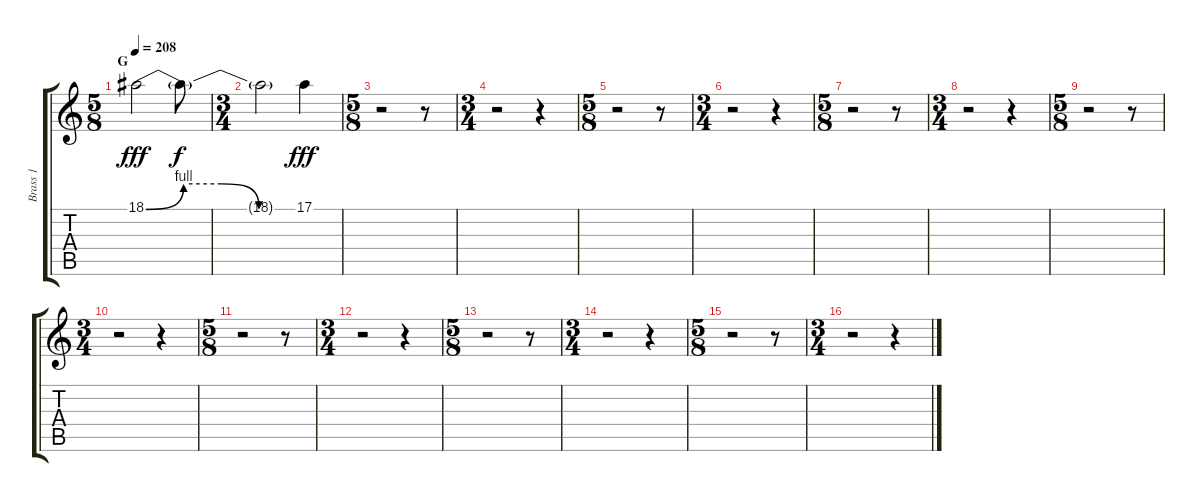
\track ("Brass 1" "Brass 1") {instrument brasssection}
\staff {score tabs}
\tuning (E4 B3 G3 D3 A2 E2) {hide}
\ts (5 8)
\section ("" "G")
\tempo 208
\clef g2
\ks c
18.1{be (custom 0 0 15 4 30 4 45 0 60 0)}.2{dy fff} 18.1{t}.8{dy f} |
\ts (3 4)
18.1{t}.2 17.1.4{dy fff} |
\ts (5 8)
r.2 r.8 |
\ts (3 4)
r.2 r.4 |
\ts (5 8)
r.2 r.8 |
\ts (3 4)
r.2 r.4 |
\ts (5 8)
r.2 r.8 |
\ts (3 4)
r.2 r.4 |
\ts (5 8)
r.2 r.8 |
\ts (3 4)
r.2 r.4 |
\ts (5 8)
r.2 r.8 |
\ts (3 4)
r.2 r.4 |
\ts (5 8)
r.2 r.8 |
\ts (3 4)
r.2 r.4 |
\ts (5 8)
r.2 r.8 |
\ts (3 4)
r.2 r.4
